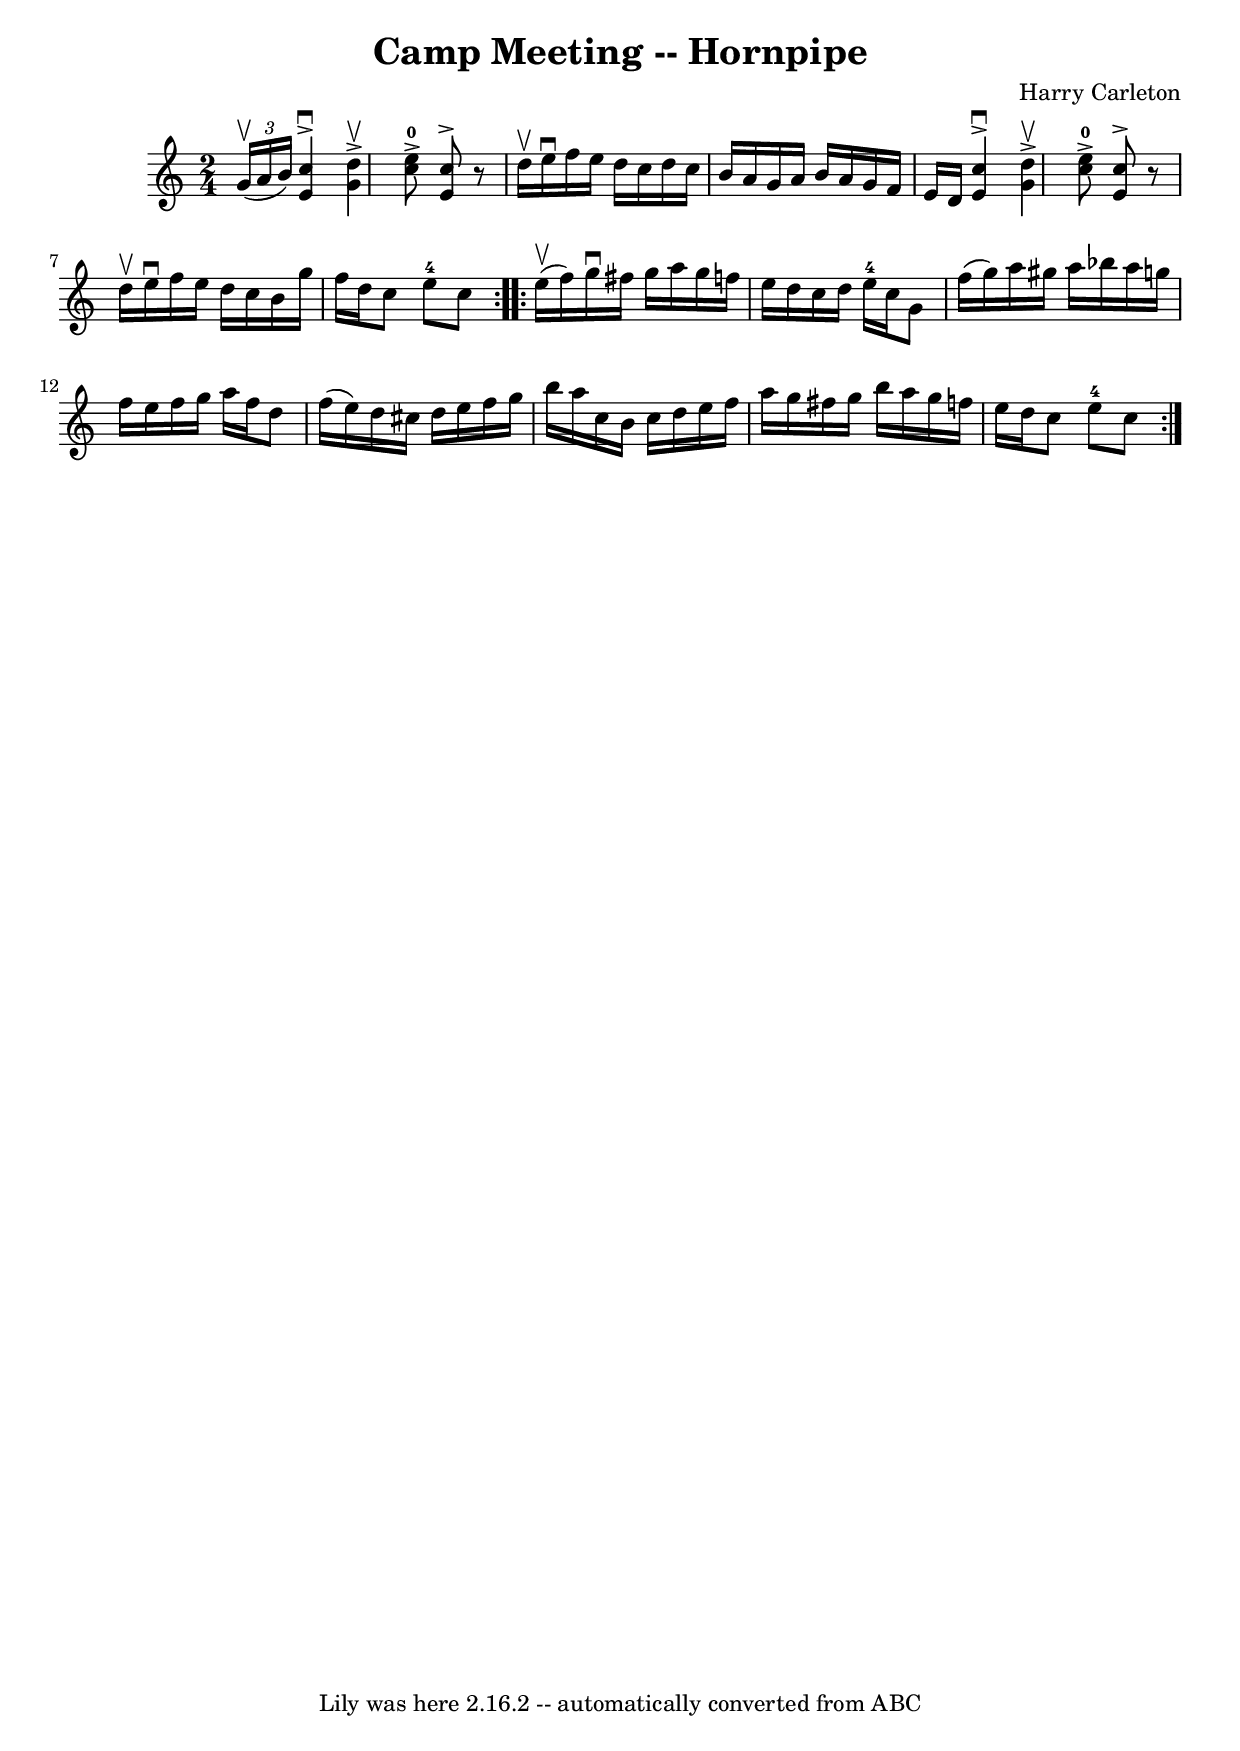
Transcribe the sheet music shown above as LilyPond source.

\version "2.16.2"
\include "Mammoth.ily"
\header {
	%% book = "Cole's 1000 Fiddle Tunes"
	composer = "Harry Carleton"
	crossRefNumber = "1"
	footnotes = ""
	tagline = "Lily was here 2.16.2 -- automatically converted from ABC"
	title = "Camp Meeting -- Hornpipe"
}
voicedefault =  {


\repeat volta 2 {
\time 2/4 
\key c \major   \times 2/3 { g'16 (^\upbow a'16 b'16) } 
|
   << c''4^\downbow^\accent e'4   >> << d''4^\upbow^\accent   
g'4   >> |
   << c''8-0^\accent e''8   >> << c''8^\accent e'8 
  >>   r8 d''16^\upbow e''16^\downbow |
 f''16 e''16 d''16  
 c''16 d''16 c''16 b'16 a'16  |
 g'16 a'16 b'16    
a'16 g'16 f'16 e'16 d'16  |
     << c''4^\downbow^\accent  
 e'4   >> << d''4^\upbow^\accent g'4   >> |
   << c''8 
-0^\accent e''8   >> << c''8^\accent e'8   >>   r8 d''16^\upbow   
e''16^\downbow |
 f''16 e''16 d''16 c''16 b'16 g''16  
 f''16 d''16  |
 c''8 e''8-4 c''8  }     \repeat volta 2 {  
 e''16 (^\upbow f''16) |
 g''16^\downbow fis''16 g''16    
a''16 g''16 f''!16 e''16 d''16  |
 c''16 d''16 e''16 
-4 c''16 g'8 f''16 (g''16) |
 a''16 gis''16 a''16 
 bes''16 a''16 g''!16 f''16 e''16  |
 f''16 g''16    
a''16 f''16 d''8 f''16 (e''16) |
 d''16 cis''16    
d''16 e''16 f''16 g''16 b''16 a''16  |
 c''16 b'16    
c''16 d''16 e''16 f''16 a''16 g''16  |
 fis''16 g''16 
 b''16 a''16 g''16 f''!16 e''16 d''16  |
 c''8 e''8 
-4 c''8  }   
}

\score{
    <<

	\context Staff="default"
	{
	    \voicedefault 
	}

    >>
	\layout {
	}
	\midi {}
}
